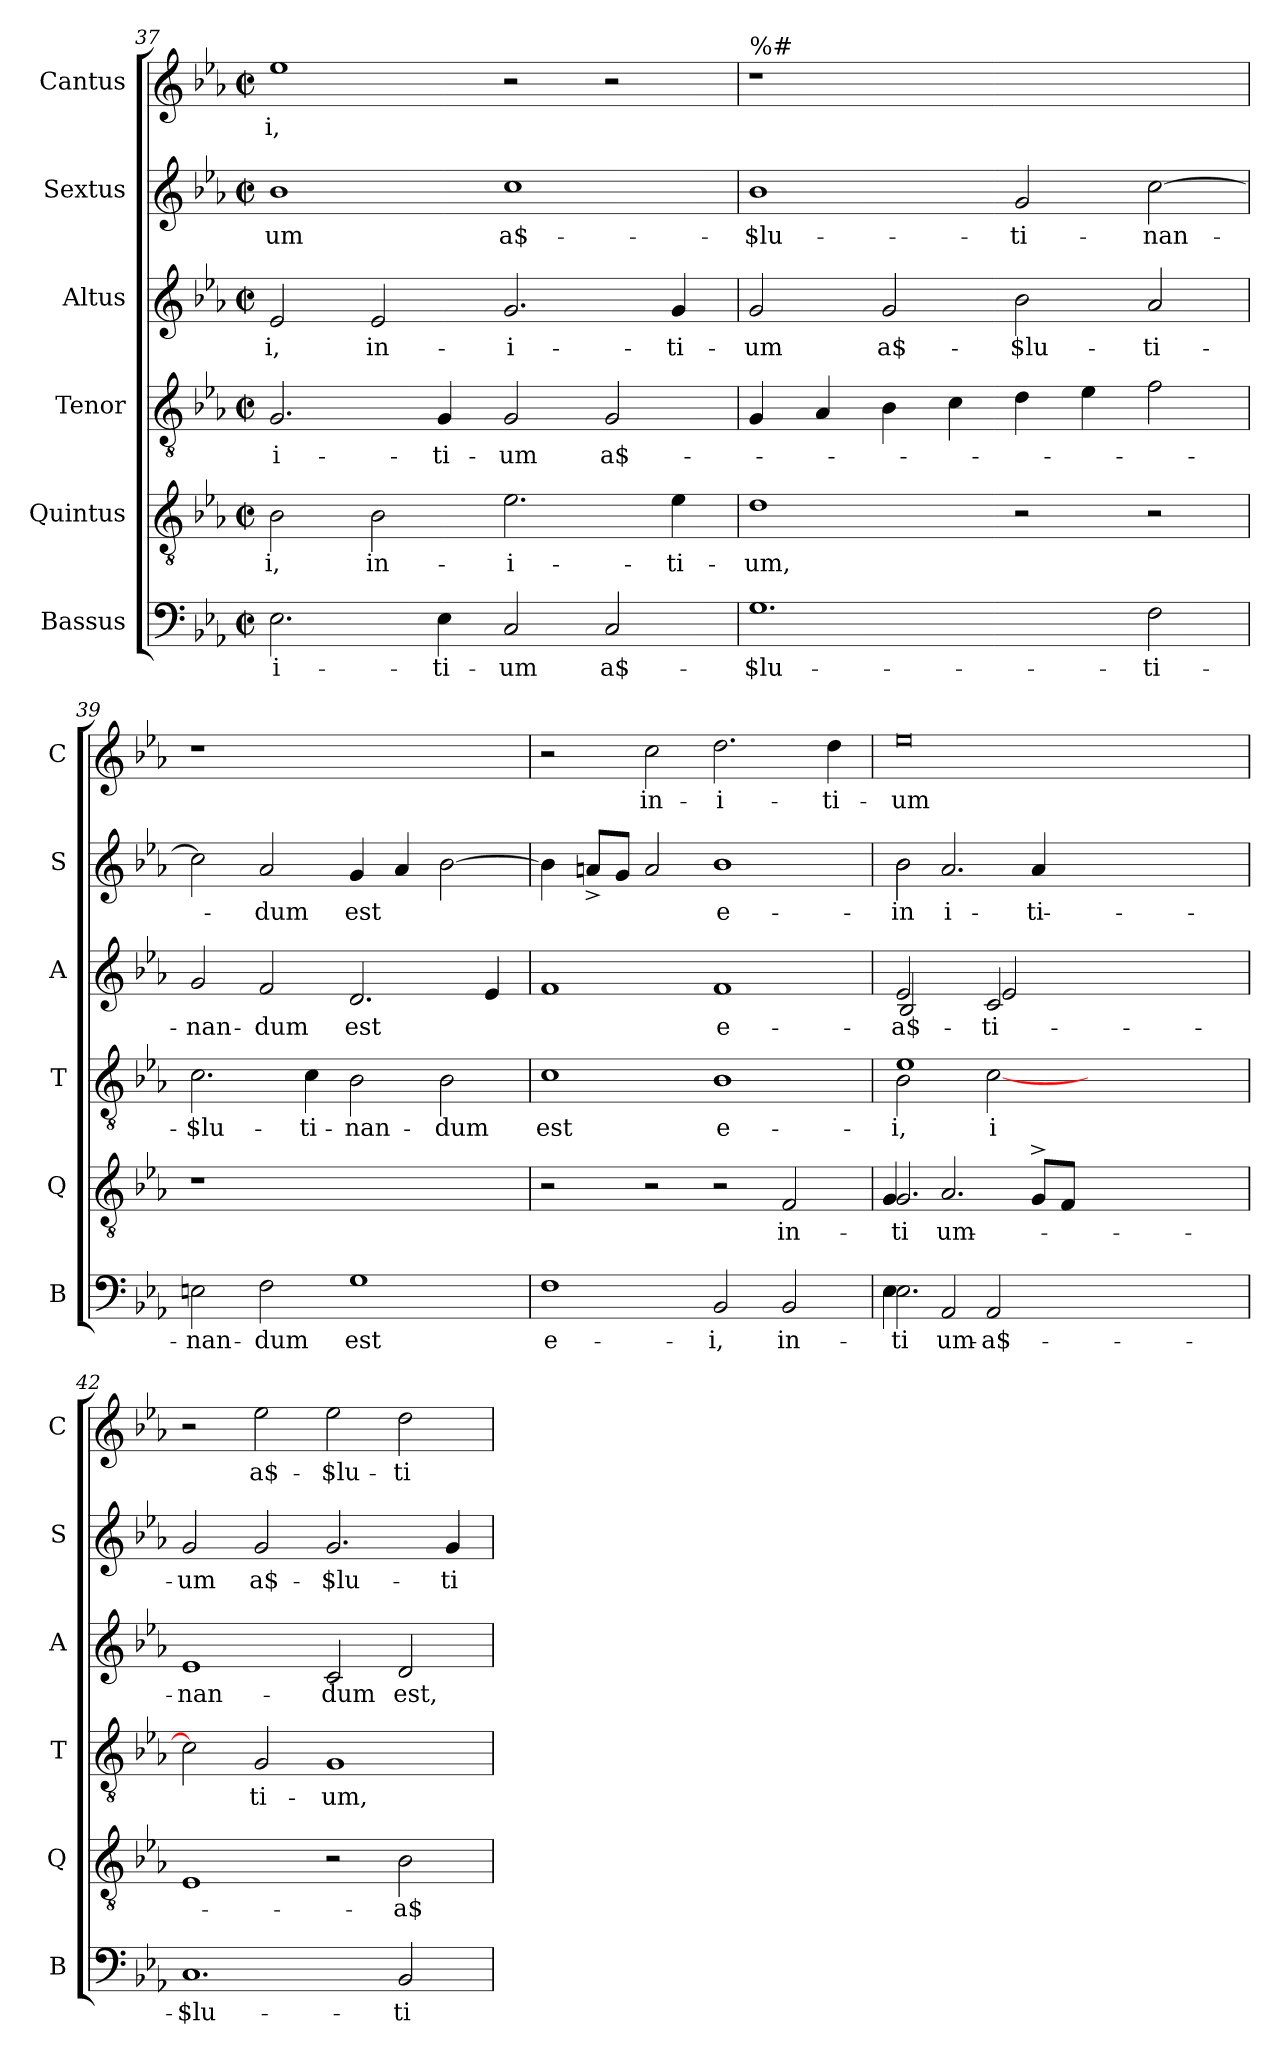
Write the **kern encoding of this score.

**kern	**text	**kern	**text	**kern	**text	**kern	**text	**kern	**text	**kern	**text
*part6	*part6	*part5	*part5	*part4	*part4	*part3	*part3	*part2	*part2	*part1	*part1
*staff6	*staff6	*staff5	*staff5	*staff4	*staff4	*staff3	*staff3	*staff2	*staff2	*staff1	*staff1
*I"Bassus	*	*I"Quintus	*	*I"Tenor	*	*I"Altus	*	*I"Sextus	*	*I"Cantus	*
*I'B	*	*I'Q	*	*I'T	*	*I'A	*	*I'S	*	*I'C	*
*clefF4	*	*clefGv2	*	*clefGv2	*	*clefG2	*	*clefG2	*	*clefG2	*
*k[b-e-a-]	*	*k[b-e-a-]	*	*k[b-e-a-]	*	*k[b-e-a-]	*	*k[b-e-a-]	*	*k[b-e-a-]	*
*E-:	*	*E-:	*	*E-:	*	*E-:	*	*E-:	*	*E-:	*
*M2/2	*	*M2/2	*	*M2/2	*	*M2/2	*	*M2/2	*	*M2/2	*
*met(c|)	*	*met(c|)	*	*met(c|)	*	*met(c|)	*	*met(c|)	*	*met(c|)	*
=37	=37	=37	=37	=37	=37	=37	=37	=37	=37	=37	=37
!	!LO:LY:b	!	!LO:LY:b	!	!LO:LY:b	!	!LO:LY:b	!	!LO:LY:b	!	!LO:LY:b
2.E-\	-i-	2B-\	-i,	2.G/	-i-	2e-/	-i,	1b-	-um	1ee-	-i,
!	!	!	!LO:LY:b	!	!	!	!LO:LY:b	!	!	!	!
.	.	2B-\	in-	.	.	2e-/	in-	.	.	.	.
!	!LO:LY:b	!	!	!	!LO:LY:b	!	!	!	!	!	!
4E-\	-ti-	.	.	4G/	-ti-	.	.	.	.	.	.
!	!LO:LY:b	!	!LO:LY:b	!	!LO:LY:b	!	!LO:LY:b	!	!LO:LY:b	!	!
2C/	-um	2.e-\	-i-	2G/	-um	2.g/	-i-	1cc	a$-	2r	.
!	!LO:LY:b	!	!	!	!LO:LY:b	!	!	!	!	!	!
2C/	a$-	.	.	2G/	a$-	.	.	.	.	2r	.
!	!	!	!LO:LY:b	!	!	!	!LO:LY:b	!	!	!	!
.	.	4e-\	-ti-	.	.	4g/	-ti-	.	.	.	.
!!LO:LB:g=z
=38	=38	=38	=38	=38	=38	=38	=38	=38	=38	=38	=38
!	!	!	!	!	!	!	!	!	!	!LO:TX:a:t=%#	!
!	!LO:LY:b	!	!LO:LY:b	!	!	!	!LO:LY:b	!	!LO:LY:b	!LO:N:vis=1	!
1.G	-$lu-	1d	-um,	4G/	.	2g/	-um	1b-	-$lu-	1r	.
.	.	.	.	4A-/	.	.	.	.	.	.	.
!	!	!	!	!	!	!	!LO:LY:b	!	!	!	!
.	.	.	.	4B-\	.	2g/	a$-	.	.	.	.
.	.	.	.	4c\	.	.	.	.	.	.	.
!	!	!	!	!	!	!	!LO:LY:b	!	!LO:LY:b	!	!
.	.	2r	.	4d\	.	2b-\	-$lu-	2g/	-ti-	1ryy	.
.	.	.	.	4e-\	.	.	.	.	.	.	.
!	!LO:LY:b	!	!	!	!	!	!LO:LY:b	!	!LO:LY:b	!	!
2F\	-ti-	2r	.	2f\	.	2a-/	-ti-	[>2cc\	-nan-	.	.
=39	=39	=39	=39	=39	=39	=39	=39	=39	=39	=39	=39
!	!LO:LY:b	!LO:N:vis=1	!	!	!LO:LY:b	!	!LO:LY:b	!	!	!LO:N:vis=1	!
2En\	-nan-	1r	.	2.c\	-$lu-	2g/	-nan-	2cc\]	.	1r	.
!	!LO:LY:b:rj	!	!	!	!	!	!LO:LY:b:rj	!	!LO:LY:b	!	!
2F\	-dum	.	.	.	.	2f/	-dum	2a-/	-dum	.	.
!	!	!	!	!	!LO:LY:b	!	!	!	!	!	!
.	.	.	.	4c\	-ti-	.	.	.	.	.	.
!	!LO:LY:b	!	!	!	!LO:LY:b	!	!LO:LY:b	!	!LO:LY:b	!	!
1G	est	1ryy	.	2B-\	-nan-	2.d/	est	4g/	est	1ryy	.
.	.	.	.	.	.	.	.	4a-/	.	.	.
!	!	!	!	!	!LO:LY:b	!	!	!	!	!	!
.	.	.	.	2B-\	-dum	.	.	[>2b-\	.	.	.
.	.	.	.	.	.	4e-/	.	.	.	.	.
=40	=40	=40	=40	=40	=40	=40	=40	=40	=40	=40	=40
!	!LO:LY:b	!	!	!	!LO:LY:b	!	!	!	!	!	!
1F	e-	2r	.	1c	est	1f	.	4b-\]	.	2r	.
.	.	.	.	.	.	.	.	8an^</L	.	.	.
.	.	.	.	.	.	.	.	8g/J	.	.	.
!	!	!	!	!	!	!	!	!	!	!	!LO:LY:b
.	.	2r	.	.	.	.	.	2a/	.	2cc\	in-
!	!LO:LY:b	!	!	!	!LO:LY:b	!	!LO:LY:b	!	!LO:LY:b	!	!LO:LY:b:rj
2BB-/	-i,	2r	.	1B-	e-	1f	e-	1b-	e-	2.dd\	-i-
!	!LO:LY:b	!	!LO:LY:b	!	!	!	!	!	!	!	!
2BB-/	in-	2F/	in-	.	.	.	.	.	.	.	.
!	!	!	!	!	!	!	!	!	!	!	!LO:LY:b
.	.	.	.	.	.	.	.	.	.	4dd\	-ti-
=41	=41	=41	=41	=41	=41	=41	=41	=41	=41	=41	=41
!	!LO:LY:b	!	!	!	!	!	!	!	!	!	!
*^	*	*	*	*	*	*	*	*	*	*	*
!	!	!LO:LY:b	!	!LO:LY:b	!	!	!	!	!	!	!	!
*	*^	*	*^	*	*	*	*	*	*	*	*	*
!	!	!	!	!	!	!LO:LY:b	!	!LO:LY:b	!	!	!	!	!	!
*	*	*	*	*	*	*	*^	*	*	*	*	*	*	*
!	!	!	!	!	!	!	!	!	!LO:LY:b	!	!LO:LY:b	!	!	!	!
*	*	*	*	*	*	*	*	*	*	*^	*	*	*	*	*
!	!	!	!	!	!	!	!	!	!	!	!	!LO:LY:b	!	!LO:LY:b	!	!
*	*	*	*	*	*	*	*	*	*	*	*	*	*^	*	*	*
!	!	!	!	!	!	!	!	!	!	!	!	!	!	!	!LO:LY:b	!	!LO:LY:b
*	*	*	*	*	*	*	*	*	*	*	*	*	*^	*^	*	*	*
2.E-\	4E-\	2ryy	-ti-	2.G/	4G/	-ti-	1e-	2B-\	-i,	2e-/	2B-/	-a$-	2b-\	2b-\	4ryy	2.ryy	in-	0ee-	-um
!	!	!	!LO:LY:b	!	!	!LO:LY:b	!	!	!	!	!	!	!	!	!	!	!LO:LY:b	!	!
.	2AA-/	.	-um	.	2.A-/	-um	.	.	.	.	.	.	.	.	2.a-/	.	-i-	.	.
!	!	!	!LO:LY:b	!	!	!	!	!	!LO:LY:b	!	!	!LO:LY:b	!	!	!	!	!	!	!
!	!	!	!	!	!	!	!	!	!	!	!	!LO:LY:b	!	!	!	!	!	!	!
.	.	2AA-/	a$-	.	.	.	.	[>2c\	i-	2c/	2e-/	-ti-	1ryy	1ryy	.	.	.	.	.
!	!	!	!	!	!	!	!	!	!	!	!	!	!	!	!	!	!LO:LY:b	!	!
1ryy	1ryy	.	.	8G^>/L	.	.	.	.	.	.	.	.	.	.	.	4a-/	-ti-	.	.
.	.	.	.	8F/J	.	.	.	.	.	.	.	.	.	.	.	.	.	.	.
.	.	1ryy	.	1ryy	1ryy	.	1ryy	1ryy	.	1ryy	1ryy	.	.	.	1ryy	1ryy	.	.	.
.	.	.	.	.	.	.	.	.	.	.	.	.	2ryy	2ryy	.	.	.	.	.
4ryy	4ryy	.	.	.	.	.	.	.	.	.	.	.	.	.	.	.	.	.	.
*	*v	*v	*	*	*	*	*v	*v	*	*v	*v	*	*v	*v	*v	*v	*	*	*
*	*	*	*v	*v	*	*	*	*	*	*	*	*	*
=42	=42	=42	=42	=42	=42	=42	=42	=42	=42	=42	=42	=42
!	!	!LO:LY:b	!	!	!	!	!	!LO:LY:b	!	!LO:LY:b	!	!
*v	*v	*	*	*	*	*	*	*	*	*	*	*
1.C	-$lu-	1E-	.	2c\]	.	1e-	-nan-	2g/	-um	2r	.
!	!	!	!	!	!LO:LY:b	!	!	!	!LO:LY:b	!	!LO:LY:b
.	.	.	.	2G/	-ti-	.	.	2g/	a$-	2ee-\	a$-
!	!	!	!	!	!LO:LY:b	!	!LO:LY:b	!	!LO:LY:b:rj	!	!LO:LY:b:rj
.	.	2r	.	1G	-um,	2c/	-dum	2.g/	-$lu-	2ee-\	-$lu-
!	!LO:LY:b	!	!LO:LY:b	!	!	!	!LO:LY:b	!	!	!	!LO:LY:b
2BB-/	-ti	2B-\	a$-	.	.	2d/	est,	.	.	2dd\	-ti-
!	!	!	!	!	!	!	!	!	!LO:LY:b	!	!
.	.	.	.	.	.	.	.	4g/	-ti-	.	.
=	=	=	=	=	=	=	=	=	=	=	=
*-	*-	*-	*-	*-	*-	*-	*-	*-	*-	*-	*-
